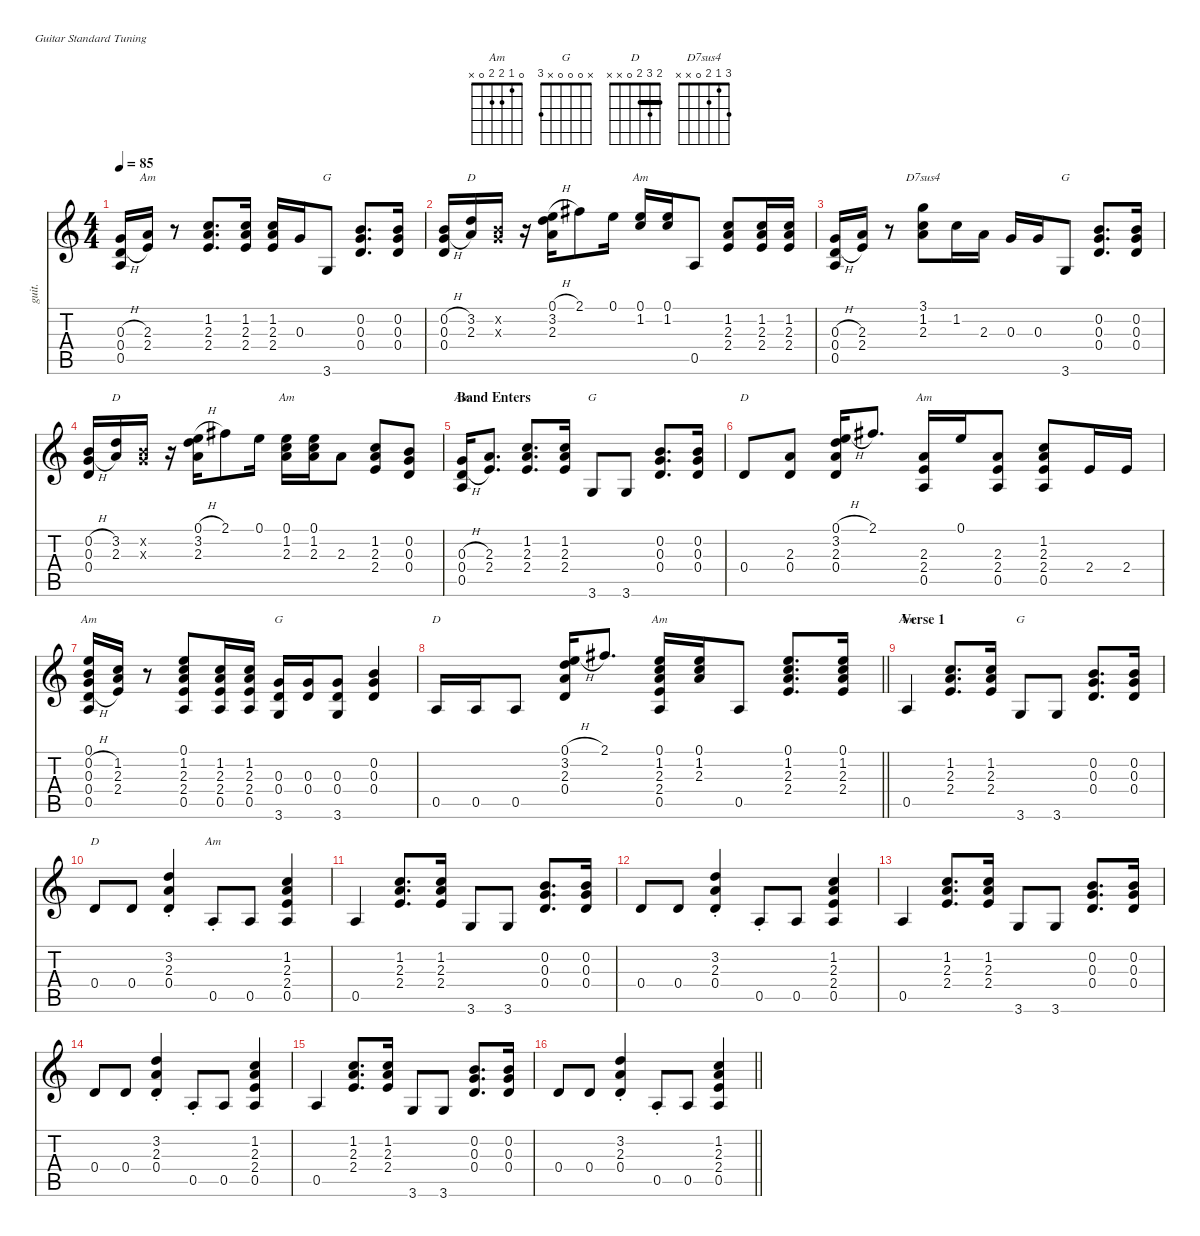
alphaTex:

\defaultSystemsLayout 4
\hideDynamics
\bracketExtendMode nobrackets
\otherSystemsTrackNameOrientation horizontal
\track ("Guitar 1-simple" "guit.") {defaultSystemsLayout 4 instrument electricguitarjazz}
\staff {score tabs}
\tuning (E4 B3 G3 D3 A2 E2)
\chord ("Am" 0 1 2 2 0 x)
\chord ("G" x 0 0 0 x 3)
\chord ("D" 2 3 2 0 x x) {barre 2}
\chord ("D7sus4" 3 1 2 0 x x)
\chord ("Am" x 1 2 2 0 x) {showfingering false}
\chord ("G" x 0 0 0 x 3) {showfingering false}
\chord ("D" 2 3 2 0 x x) {showfingering false barre 2}
\chord ("Am" 0 1 2 2 0 x) {showfingering false}
\ts (4 4)
\beaming (8 2 2 2 2)
\tempo 85
\clef g2
\ks c
(0.3{h} 0.4{h} 0.5).16{dy f instrument electricguitarjazz beam Up} (2.3 2.4).16{ch "Am" beam Up} r.8{beam Up} (1.2 2.3 2.4).8{d beam Up} (1.2 2.3 2.4).16{beam Up} (1.2 2.3 2.4).16{beam Up} 0.3.16{beam Up} 3.6.8{ch "G" beam Up} (0.2 0.3 0.4).8{d beam Up} (0.2 0.3 0.4).16{beam Up} |
(0.2{h} 0.3{h} 0.4).16{beam Up} (3.2 2.3).16{ch "D" beam Up} (0.2{x} 0.3{x}).16{beam Up} r.16{beam Up} (0.1{h} 3.2 2.3).16{beam Down} 2.1{acc #}.8{beam Down} 0.1.16{beam Down} (0.1 1.2).16{ch "Am" beam Up} (0.1 1.2).16{beam Up} 0.5.8{beam Up} (1.2 2.3 2.4).8{beam Up} (1.2 2.3 2.4).16{beam Up} (1.2 2.3 2.4).16{beam Up} |
(0.3{h} 0.4{h} 0.5).16{beam Up} (2.3 2.4).16{beam Up} r.8{beam Up} (3.1 1.2 2.3).8{ch "D7sus4" beam Down} 1.2.16{beam Down} 2.3.16{beam Down} 0.3.16{beam Up} 0.3.16{beam Up} 3.6.8{ch "G" beam Up} (0.2 0.3 0.4).8{d beam Up} (0.2 0.3 0.4).16{beam Up} |
(0.2{h} 0.3{h} 0.4).16{beam Up} (3.2 2.3).16{ch "D" beam Up} (0.2{x} 0.3{x}).16{beam Up} r.16{beam Up} (0.1{h} 3.2 2.3).16{beam Down} 2.1{acc #}.8{beam Down} 0.1.16{beam Down} (0.1 1.2 2.3).16{ch "Am" beam Down} (0.1 1.2 2.3).16{beam Down} 2.3.8{beam Down} (1.2 2.3 2.4).8{beam Up} (0.2 0.3 0.4).8{beam Up} |
\section ("" "Band Enters")
(0.3{h} 0.4{h} 0.5).16{ch "Am" beam Up} (2.3 2.4).8{d beam Up} (1.2 2.3 2.4).8{d beam Up} (1.2 2.3 2.4).16{beam Up} 3.6.8{ch "G" beam Up} 3.6.8{beam Up} (0.2 0.3 0.4).8{d beam Up} (0.2 0.3 0.4).16{beam Up} |
0.4.8{ch "D" beam Up} (2.3 0.4).8{beam Up} (0.1{h} 3.2 2.3 0.4).16{beam Up} 2.1{acc #}.8{d beam Up} (2.3 2.4 0.5).16{ch "Am" beam Up} 0.1.16{beam Up} (2.3 2.4 0.5).8{beam Up} (1.2 2.3 2.4 0.5).8{beam Up} 2.4.16{beam Up} 2.4.16{beam Up} |
(0.1 0.2{h} 0.3{h} 0.4{h} 0.5).16{ch "Am" beam Up} (1.2 2.3 2.4).16{beam Up} r.8{beam Up} (0.1 1.2 2.3 2.4 0.5).8{beam Up} (1.2 2.3 2.4 0.5).16{beam Up} (1.2 2.3 2.4 0.5).16{beam Up} (0.3 0.4 3.6).16{ch "G" beam Up} (0.3 0.4).16{beam Up} (0.3 0.4 3.6).8{beam Up} (0.2 0.3 0.4).4{beam Up} |
\barLineRight lightlight
0.5.16{ch "D" beam Up} 0.5.16{beam Up} 0.5.8{beam Up} (0.1{h} 3.2 2.3 0.4).16{beam Up} 2.1{acc #}.8{d beam Up} (0.1 1.2 2.3 2.4 0.5).16{ch "Am" beam Up} (0.1 1.2 2.3).16{beam Up} 0.5.8{beam Up} (0.1 1.2 2.3 2.4).8{d beam Up} (0.1 1.2 2.3 2.4).16{beam Up} |
\section ("" "Verse 1")
0.5.4{ch "Am" beam Up} (1.2 2.3 2.4).8{d beam Up} (1.2 2.3 2.4).16{beam Up} 3.6.8{ch "G" beam Up} 3.6.8{beam Up} (0.2 0.3 0.4).8{d beam Up} (0.2 0.3 0.4).16{beam Up} |
0.4.8{ch "D" beam Up} 0.4.8{beam Up} (3.2{st} 2.3{st} 0.4{st}).4{beam Up} 0.5{st}.8{ch "Am" beam Up} 0.5.8{beam Up} (1.2 2.3 2.4 0.5).4{beam Up} |
0.5.4{beam Up} (1.2 2.3 2.4).8{d beam Up} (1.2 2.3 2.4).16{beam Up} 3.6.8{beam Up} 3.6.8{beam Up} (0.2 0.3 0.4).8{d beam Up} (0.2 0.3 0.4).16{beam Up} |
0.4.8{beam Up} 0.4.8{beam Up} (3.2{st} 2.3{st} 0.4{st}).4{beam Up} 0.5{st}.8{beam Up} 0.5.8{beam Up} (1.2 2.3 2.4 0.5).4{beam Up} |
0.5.4{beam Up} (1.2 2.3 2.4).8{d beam Up} (1.2 2.3 2.4).16{beam Up} 3.6.8{beam Up} 3.6.8{beam Up} (0.2 0.3 0.4).8{d beam Up} (0.2 0.3 0.4).16{beam Up} |
0.4.8{beam Up} 0.4.8{beam Up} (3.2{st} 2.3{st} 0.4{st}).4{beam Up} 0.5{st}.8{beam Up} 0.5.8{beam Up} (1.2 2.3 2.4 0.5).4{beam Up} |
0.5.4{beam Up} (1.2 2.3 2.4).8{d beam Up} (1.2 2.3 2.4).16{beam Up} 3.6.8{beam Up} 3.6.8{beam Up} (0.2 0.3 0.4).8{d beam Up} (0.2 0.3 0.4).16{beam Up} |
\barLineRight lightlight
0.4.8{beam Up} 0.4.8{beam Up} (3.2{st} 2.3{st} 0.4{st}).4{beam Up} 0.5{st}.8{beam Up} 0.5.8{beam Up} (1.2 2.3 2.4 0.5).4{beam Up}
